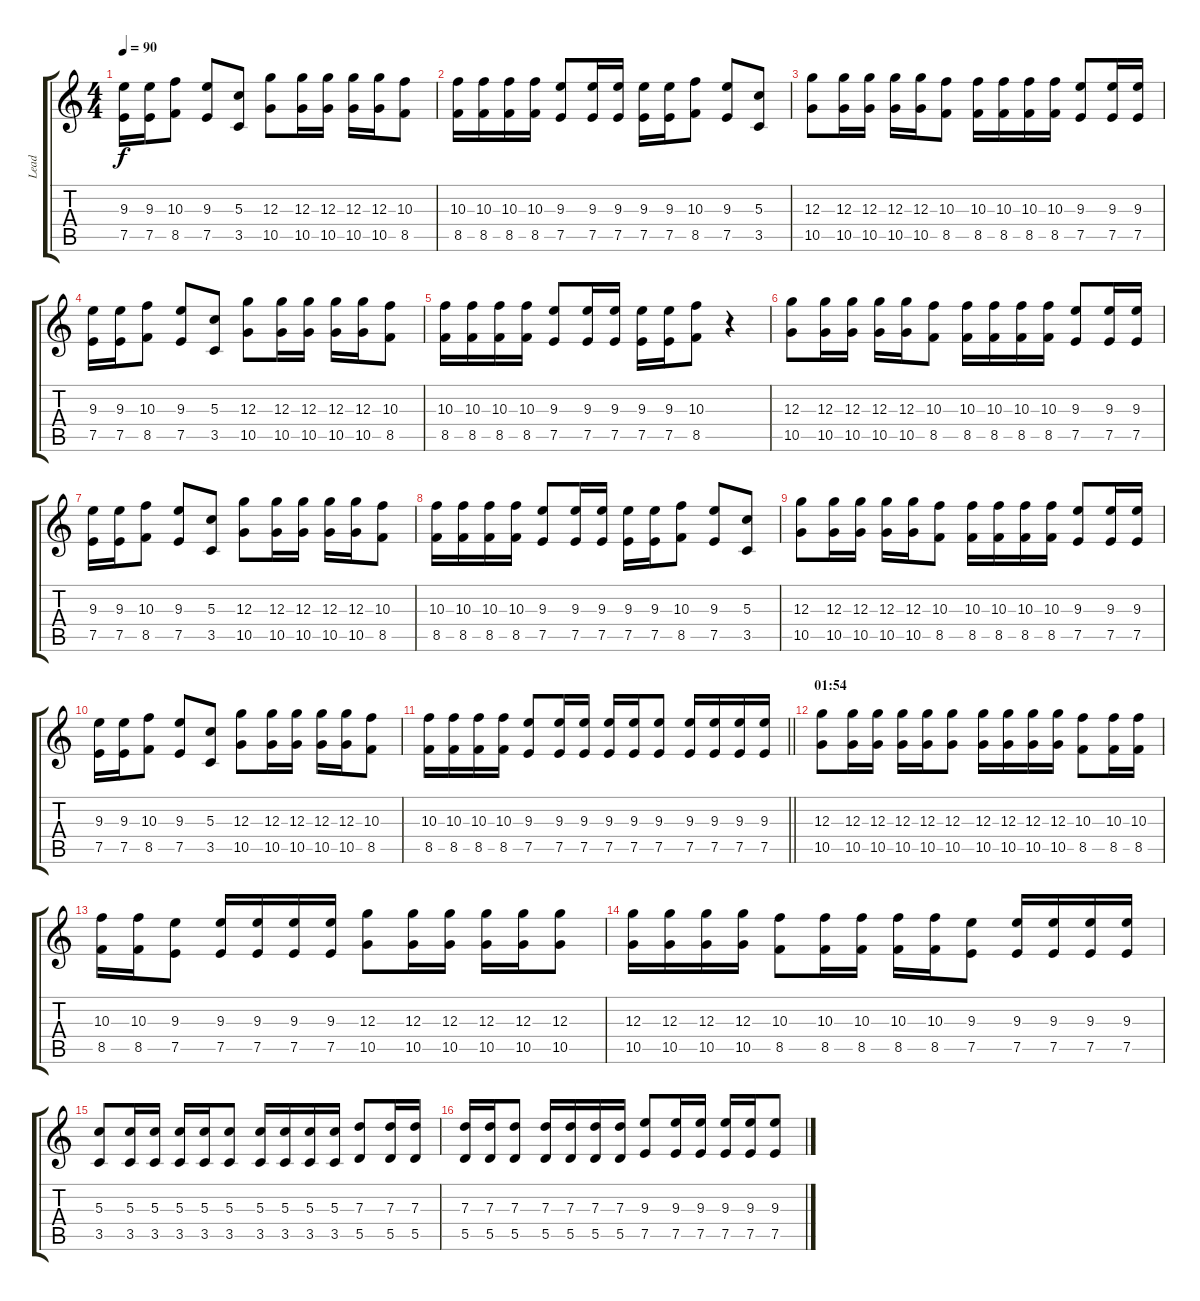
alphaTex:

\track ("Lead" "Lead") {instrument overdrivenguitar}
\staff {score tabs}
\tuning (E4 B3 G3 D3 A2 E2) {hide}
\ts (4 4)
\tempo 90
\clef g2
\ks c
(9.3{t} 7.5{t}).16{dy f} (9.3 7.5).16 (10.3 8.5).8 (9.3 7.5).8 (5.3 3.5).8 (12.3 10.5).8 (12.3 10.5).16 (12.3 10.5).16 (12.3 10.5).16 (12.3 10.5).16 (10.3 8.5).8 |
(10.3 8.5).16 (10.3 8.5).16 (10.3 8.5).16 (10.3 8.5).16 (9.3 7.5).8 (9.3 7.5).16 (9.3 7.5).16 (9.3 7.5).16 (9.3 7.5).16 (10.3 8.5).8 (9.3 7.5).8 (5.3 3.5).8 |
(12.3 10.5).8 (12.3 10.5).16 (12.3 10.5).16 (12.3 10.5).16 (12.3 10.5).16 (10.3 8.5).8 (10.3 8.5).16 (10.3 8.5).16 (10.3 8.5).16 (10.3 8.5).16 (9.3 7.5).8 (9.3 7.5).16 (9.3 7.5).16 |
(9.3 7.5).16 (9.3 7.5).16 (10.3 8.5).8 (9.3 7.5).8 (5.3 3.5).8 (12.3 10.5).8 (12.3 10.5).16 (12.3 10.5).16 (12.3 10.5).16 (12.3 10.5).16 (10.3 8.5).8 |
(10.3 8.5).16 (10.3 8.5).16 (10.3 8.5).16 (10.3 8.5).16 (9.3 7.5).8 (9.3 7.5).16 (9.3 7.5).16 (9.3 7.5).16 (9.3 7.5).16 (10.3 8.5).8 r.4 |
(12.3 10.5).8 (12.3 10.5).16 (12.3 10.5).16 (12.3 10.5).16 (12.3 10.5).16 (10.3 8.5).8 (10.3 8.5).16 (10.3 8.5).16 (10.3 8.5).16 (10.3 8.5).16 (9.3 7.5).8 (9.3 7.5).16 (9.3 7.5).16 |
(9.3 7.5).16 (9.3 7.5).16 (10.3 8.5).8 (9.3 7.5).8 (5.3 3.5).8 (12.3 10.5).8 (12.3 10.5).16 (12.3 10.5).16 (12.3 10.5).16 (12.3 10.5).16 (10.3 8.5).8 |
(10.3 8.5).16 (10.3 8.5).16 (10.3 8.5).16 (10.3 8.5).16 (9.3 7.5).8 (9.3 7.5).16 (9.3 7.5).16 (9.3 7.5).16 (9.3 7.5).16 (10.3 8.5).8 (9.3 7.5).8 (5.3 3.5).8 |
(12.3 10.5).8 (12.3 10.5).16 (12.3 10.5).16 (12.3 10.5).16 (12.3 10.5).16 (10.3 8.5).8 (10.3 8.5).16 (10.3 8.5).16 (10.3 8.5).16 (10.3 8.5).16 (9.3 7.5).8 (9.3 7.5).16 (9.3 7.5).16 |
(9.3 7.5).16 (9.3 7.5).16 (10.3 8.5).8 (9.3 7.5).8 (5.3 3.5).8 (12.3 10.5).8 (12.3 10.5).16 (12.3 10.5).16 (12.3 10.5).16 (12.3 10.5).16 (10.3 8.5).8 |
\barLineRight lightlight
(10.3 8.5).16 (10.3 8.5).16 (10.3 8.5).16 (10.3 8.5).16 (9.3 7.5).8 (9.3 7.5).16 (9.3 7.5).16 (9.3 7.5).16 (9.3 7.5).16 (9.3 7.5).8 (9.3 7.5).16 (9.3 7.5).16 (9.3 7.5).16 (9.3 7.5).16 |
\section ("" "01:54")
(12.3 10.5).8 (12.3 10.5).16 (12.3 10.5).16 (12.3 10.5).16 (12.3 10.5).16 (12.3 10.5).8 (12.3 10.5).16 (12.3 10.5).16 (12.3 10.5).16 (12.3 10.5).16 (10.3 8.5).8 (10.3 8.5).16 (10.3 8.5).16 |
(10.3 8.5).16 (10.3 8.5).16 (9.3 7.5).8 (9.3 7.5).16 (9.3 7.5).16 (9.3 7.5).16 (9.3 7.5).16 (12.3 10.5).8 (12.3 10.5).16 (12.3 10.5).16 (12.3 10.5).16 (12.3 10.5).16 (12.3 10.5).8 |
(12.3 10.5).16 (12.3 10.5).16 (12.3 10.5).16 (12.3 10.5).16 (10.3 8.5).8 (10.3 8.5).16 (10.3 8.5).16 (10.3 8.5).16 (10.3 8.5).16 (9.3 7.5).8 (9.3 7.5).16 (9.3 7.5).16 (9.3 7.5).16 (9.3 7.5).16 |
(5.3 3.5).8 (5.3 3.5).16 (5.3 3.5).16 (5.3 3.5).16 (5.3 3.5).16 (5.3 3.5).8 (5.3 3.5).16 (5.3 3.5).16 (5.3 3.5).16 (5.3 3.5).16 (7.3 5.5).8 (7.3 5.5).16 (7.3 5.5).16 |
(7.3 5.5).16 (7.3 5.5).16 (7.3 5.5).8 (7.3 5.5).16 (7.3 5.5).16 (7.3 5.5).16 (7.3 5.5).16 (9.3 7.5).8 (9.3 7.5).16 (9.3 7.5).16 (9.3 7.5).16 (9.3 7.5).16 (9.3 7.5).8
